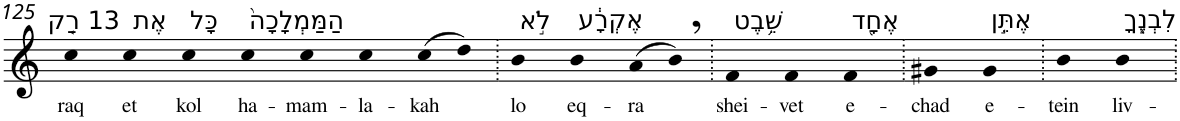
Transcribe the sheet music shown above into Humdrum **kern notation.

**kern	**text
*part1	*part1
*staff1	*staff1
*I"Piano	*
*I'Pno	*
!!LO:PB:g=z
*clefG2	*
*k[]	*
=125	=125
!LO:TX:a:t=13 רַ֤ק	!
!	!LO:LY:b
4cc	raq
!LO:TX:a:t=אֶת	!
!	!LO:LY:b
4cc	et
!LO:TX:a:t=כָּל	!
!	!LO:LY:b
4cc	kol
!LO:TX:a:t=הַמַּמְלָכָה֙	!
!	!LO:LY:b
4cc	ha-
!	!LO:LY:b
4cc	-mam-
!	!LO:LY:b
4cc	-la-
!	!LO:LY:b
(>8cc	-kah
8dd)	.
=126.	=126.
!LO:TX:a:t=לֹ֣א	!
!	!LO:LY:b
4b	lo
!LO:TX:a:t=אֶקְרָ֔ע	!
!	!LO:LY:b
4b	eq-
!	!LO:LY:b
(>8a	-ra
8b,)	.
=127.	=127.
!LO:TX:a:t=שֵׁ֥בֶט	!
!	!LO:LY:b
4f	shei-
!	!LO:LY:b
4f	-vet
!LO:TX:a:t=אֶחָ֖ד	!
!	!LO:LY:b
4f	e-
=128.	=128.
!	!LO:LY:b
4g#X	-chad
!LO:TX:a:t=אֶתֵּ֣ן	!
!	!LO:LY:b
4g#	e-
=129.	=129.
!	!LO:LY:b
4b	-tein
!LO:TX:a:t=לִבְנֶ֑ךָ	!
!	!LO:LY:b
4b	liv-
=.	=.
*-	*-
